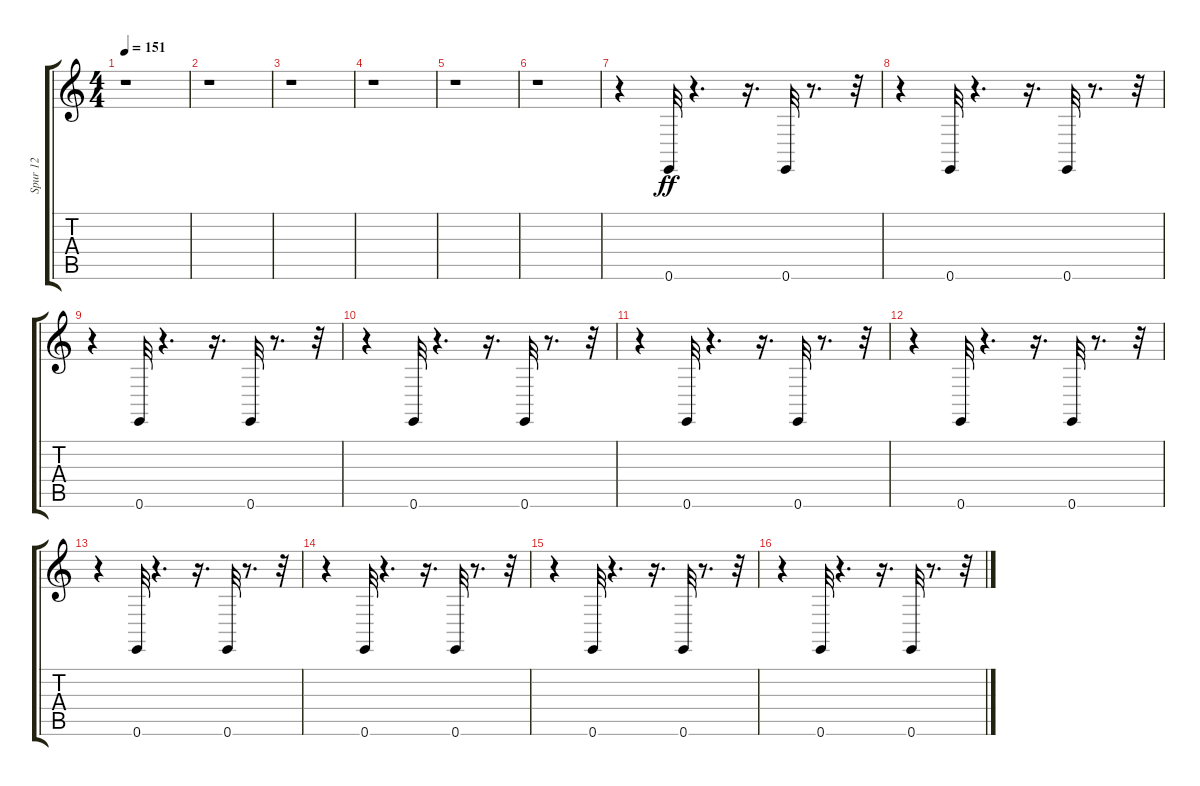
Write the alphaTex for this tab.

\track ("Spur 12" "Spur 12") {instrument acousticgrandpiano}
\staff {score tabs}
\tuning (E4 B3 G3 D3 A2 E2) {hide}
\ts (4 4)
\tempo 151
\clef g2
\ks c
r.1{dy ff} |
r.1 |
r.1 |
r.1 |
r.1 |
r.1 |
r.4 0.6.32 r.4{d} r.16{d} 0.6.32 r.8{d} r.32 |
r.4 0.6.32 r.4{d} r.16{d} 0.6.32 r.8{d} r.32 |
r.4 0.6.32 r.4{d} r.16{d} 0.6.32 r.8{d} r.32 |
r.4 0.6.32 r.4{d} r.16{d} 0.6.32 r.8{d} r.32 |
r.4 0.6.32 r.4{d} r.16{d} 0.6.32 r.8{d} r.32 |
r.4 0.6.32 r.4{d} r.16{d} 0.6.32 r.8{d} r.32 |
r.4 0.6.32 r.4{d} r.16{d} 0.6.32 r.8{d} r.32 |
r.4 0.6.32 r.4{d} r.16{d} 0.6.32 r.8{d} r.32 |
r.4 0.6.32 r.4{d} r.16{d} 0.6.32 r.8{d} r.32 |
r.4 0.6.32 r.4{d} r.16{d} 0.6.32 r.8{d} r.32
